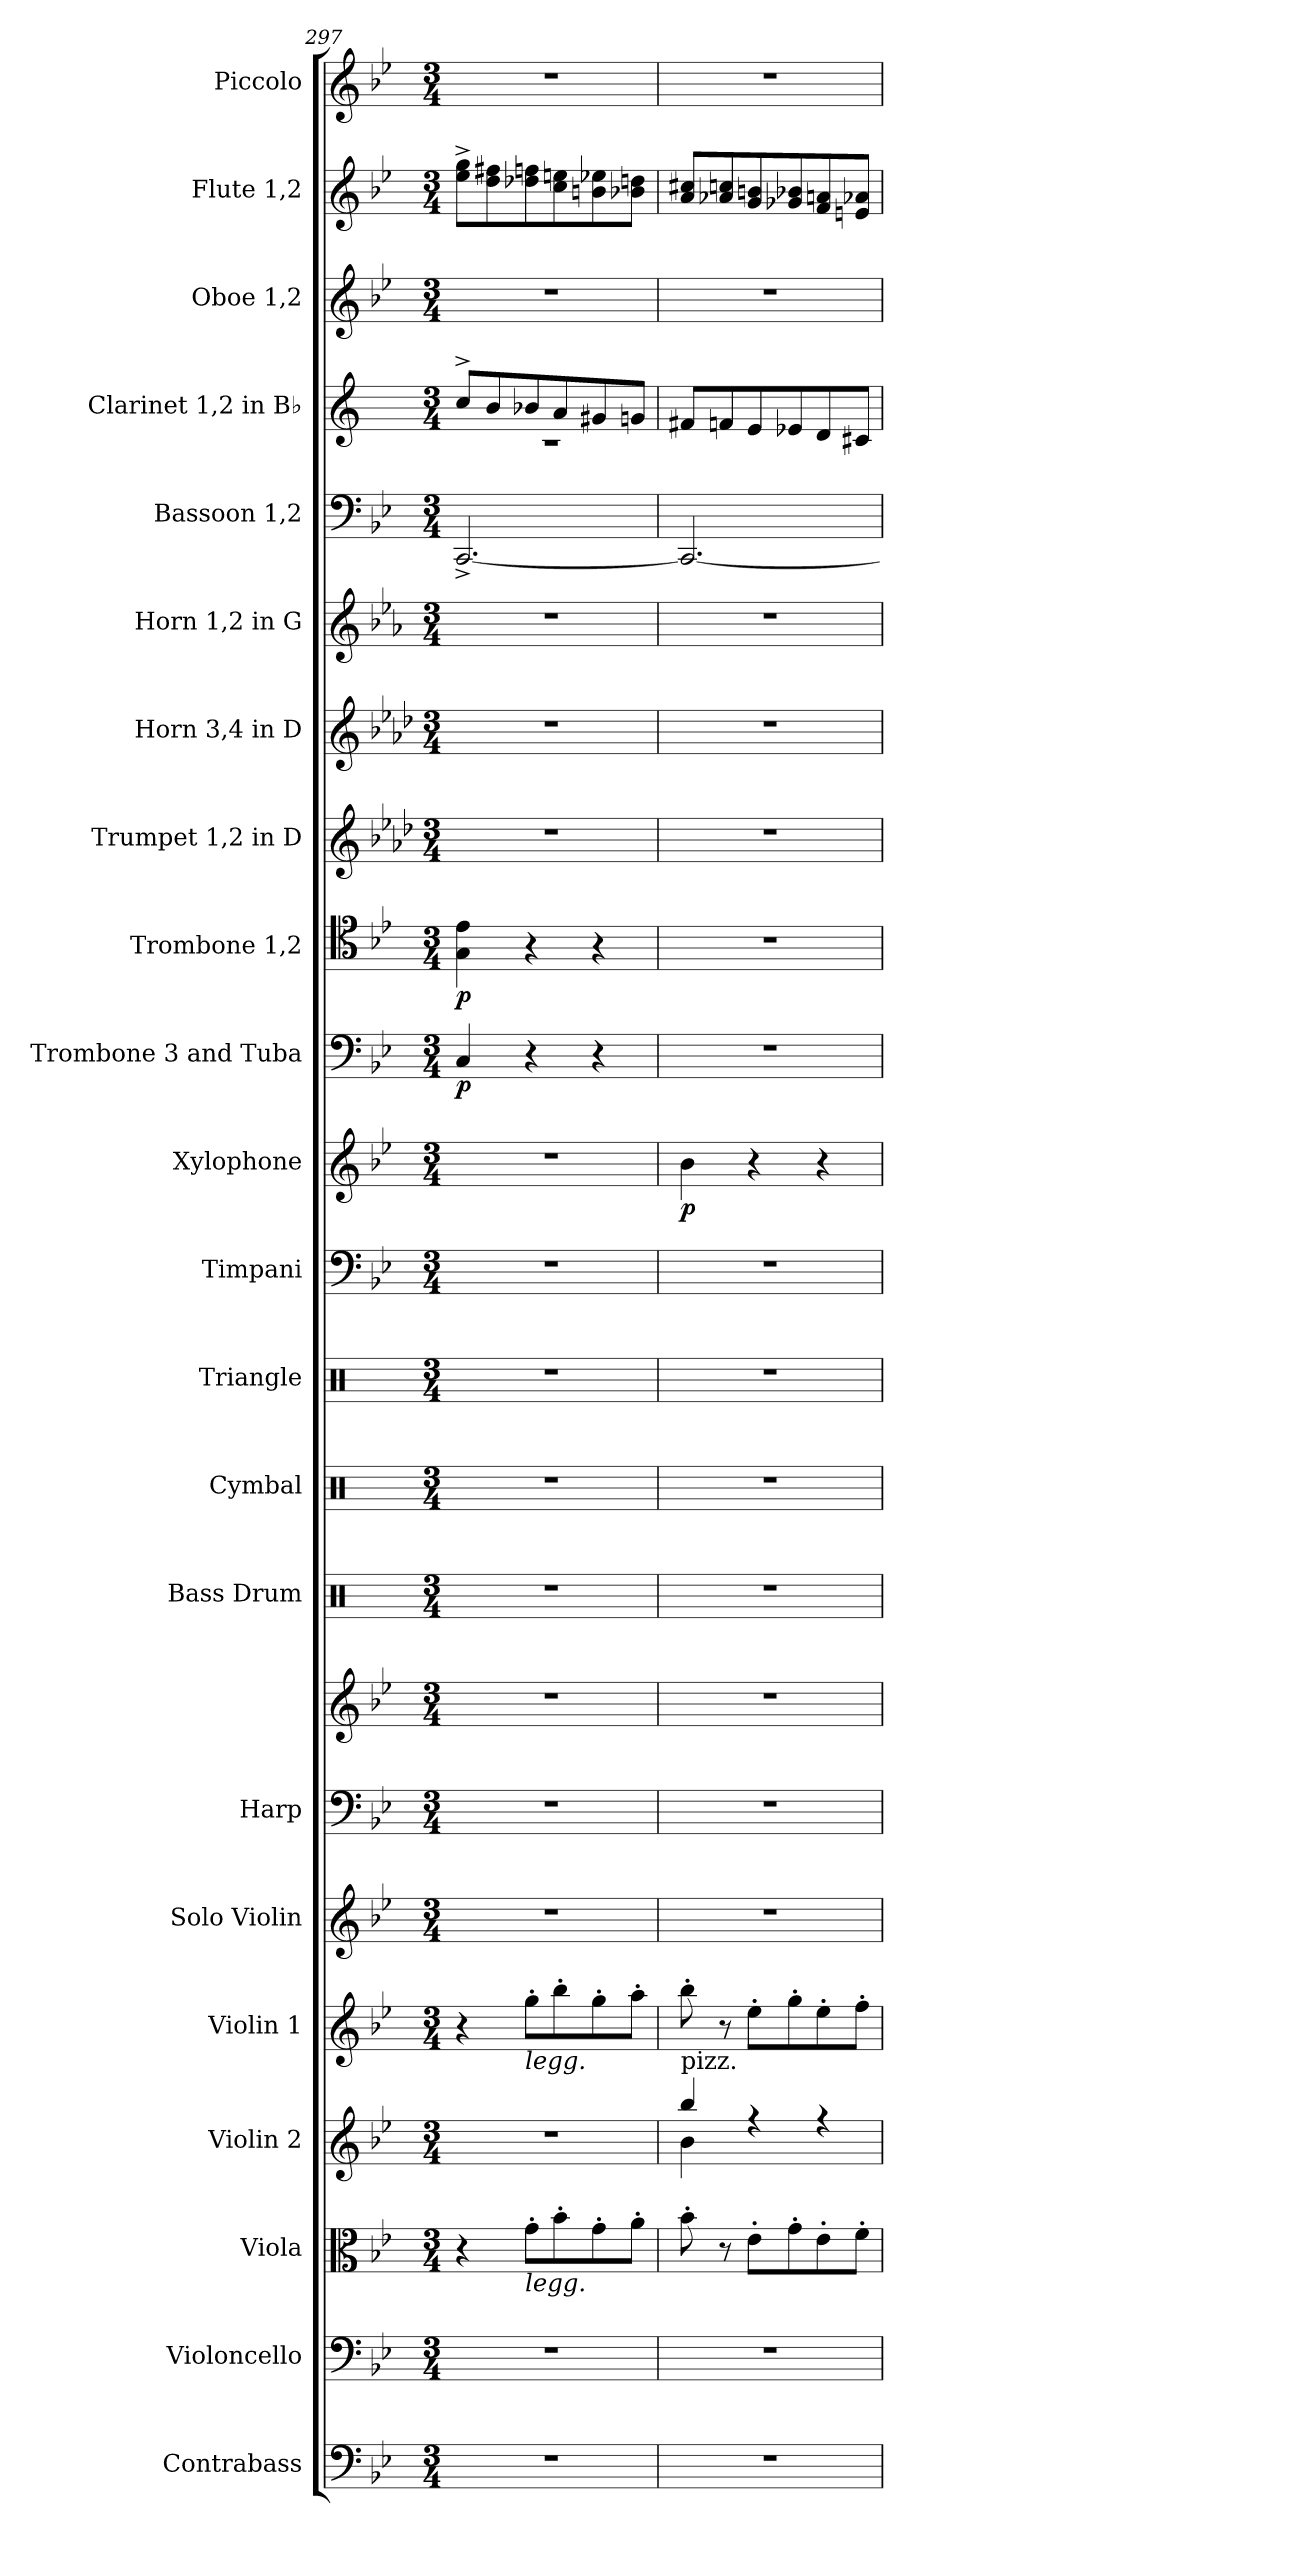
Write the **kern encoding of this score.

**kern	**kern	**kern	**kern	**kern	**kern	**kern	**kern	**kern	**kern	**kern	**kern	**kern	**dynam	**kern	**dynam	**kern	**dynam	**kern	**kern	**kern	**kern	**kern	**kern	**kern	**kern
*part22	*part21	*part20	*part19	*part18	*part17	*part16	*part16	*part15	*part14	*part13	*part12	*part11	*part11	*part10	*part10	*part9	*part9	*part8	*part7	*part6	*part5	*part4	*part3	*part2	*part1
*staff23	*staff22	*staff21	*staff20	*staff19	*staff18	*staff17	*staff16	*staff15	*staff14	*staff13	*staff12	*staff11	*staff11	*staff10	*staff10	*staff9	*staff9	*staff8	*staff7	*staff6	*staff5	*staff4	*staff3	*staff2	*staff1
*I"Contrabass	*I"Violoncello	*I"Viola	*I"Violin 2	*I"Violin 1	*I"Solo Violin	*I"Harp	*	*I"Bass Drum	*I"Cymbal	*I"Triangle	*I"Timpani	*I"Xylophone	*	*I"Trombone 3 and Tuba	*	*I"Trombone 1,2	*	*I"Trumpet 1,2 in D	*I"Horn 3,4 in D	*I"Horn 1,2 in G	*I"Bassoon 1,2	*I"Clarinet 1,2 in B♭	*I"Oboe 1,2	*I"Flute 1,2	*I"Piccolo
*I'Cb.	*I'Vc.	*I'Vla.	*I'Vln. 2	*I'Vln. 1	*I'Solo Vln.	*I'Hrp.	*	*I'B.D	*I'Cym.	*I'Trgl.	*I'Timp.	*I'Xyl.	*	*I'Tbn. 3 and Tba.	*	*I'Tbn. 1,2	*	*I'Tpt. 1,2 in D	*I'Hn. 3,4 in D	*I'Hn. 1,2 in G	*I'Bsn. 1,2	*I'Cl. 1,2 in B♭	*I'Ob. 1,2	*I'Fl. 1,2	*I'Picc.
*clefF4	*clefF4	*clefC3	*clefG2	*clefG2	*clefG2	*clefF4	*clefG2	*clefX	*clefX	*clefX	*clefF4	*clefG2	*	*clefF4	*	*clefC4	*	*clefG2	*clefG2	*clefG2	*clefF4	*clefG2	*clefG2	*clefG2	*clefG2
*ITrd7c12	*	*	*	*	*	*	*	*	*	*	*	*ITrd-7c-12	*	*	*	*	*	*ITrd-1c-2	*ITrd6c10	*ITrd3c5	*	*ITrd1c2	*	*	*ITrd-7c-12
*k[b-e-]	*k[b-e-]	*k[b-e-]	*k[b-e-]	*k[b-e-]	*k[b-e-]	*k[b-e-]	*k[b-e-]	*k[]	*k[]	*k[]	*k[b-e-]	*k[b-e-]	*	*k[b-e-]	*	*k[b-e-]	*	*k[b-e-]	*k[b-e-]	*k[b-e-]	*k[b-e-]	*k[b-e-]	*k[b-e-]	*k[b-e-]	*k[b-e-]
*M3/4	*M3/4	*M3/4	*M3/4	*M3/4	*M3/4	*M3/4	*M3/4	*M3/4	*M3/4	*M3/4	*M3/4	*M3/4	*	*M3/4	*	*M3/4	*	*M3/4	*M3/4	*M3/4	*M3/4	*M3/4	*M3/4	*M3/4	*M3/4
=297	=297	=297	=297	=297	=297	=297	=297	=297	=297	=297	=297	=297	=297	=297	=297	=297	=297	=297	=297	=297	=297	=297	=297	=297	=297
*	*	*	*	*	*	*	*	*	*	*	*	*	*	*	*	*	*	*	*	*	*	*^	*	*	*
!	!	!	!	!	!	!	!	!	!	!	!	!	!	!	!LO:DY:b	!	!LO:DY:b	!	!	!	!	!	!	!	!	!
2.r	2.r	4r	2.r	4r	2.r	2.r	2.r	2.r	2.r	2.r	2.r	2.r	.	4C/	p	4G\ 4e-\	p	2.r	2.r	2.r	[2.CC^/	8b-^/L	2.r	2.r	8ee-\^ 8gg\^L	2.r
.	.	.	.	.	.	.	.	.	.	.	.	.	.	.	.	.	.	.	.	.	.	8a/	.	.	8dd\ 8ff#X\	.
!	!	!	!	!LO:TX:b:i:t=legg.	!	!	!	!	!	!	!	!	!	!	!	!	!	!	!	!	!	!	!	!	!	!
!	!	!LO:TX:b:i:t=legg.	!	!	!	!	!	!	!	!	!	!	!	!	!	!	!	!	!	!	!	!	!	!	!	!
.	.	8g'\L	.	8gg'\L	.	.	.	.	.	.	.	.	.	4r	.	4r	.	.	.	.	.	8a-X/	.	.	8dd-X\ 8ffn\	.
.	.	8b-'\	.	8bb-'\	.	.	.	.	.	.	.	.	.	.	.	.	.	.	.	.	.	8g/	.	.	8cc\ 8een\	.
.	.	8g'\	.	8gg'\	.	.	.	.	.	.	.	.	.	4r	.	4r	.	.	.	.	.	8f#X/	.	.	8bn\ 8ee-X\	.
.	.	8a'\J	.	8aa'\J	.	.	.	.	.	.	.	.	.	.	.	.	.	.	.	.	.	8fn/J	.	.	8b-X\ 8ddn\J	.
*	*	*	*	*	*	*	*	*	*	*	*	*	*	*	*	*	*	*	*	*	*	*v	*v	*	*	*
=298	=298	=298	=298	=298	=298	=298	=298	=298	=298	=298	=298	=298	=298	=298	=298	=298	=298	=298	=298	=298	=298	=298	=298	=298	=298
*	*	*	*^	*	*	*	*	*	*	*	*	*	*	*	*	*	*	*	*	*	*	*	*	*	*
!	!	!	!LO:TX:a:t=pizz.	!	!	!	!	!	!	!	!	!	!	!	!	!	!	!	!	!	!	!	!	!	!	!
!	!	!	!	!	!	!	!	!	!	!	!	!	!	!LO:DY:b	!	!	!	!	!	!	!	!	!	!	!	!
2.r	2.r	8b-'\	4bb-/	4b-\	8bb-'\	2.r	2.r	2.r	2.r	2.r	2.r	2.r	4bb-\	p	2.r	.	2.r	.	2.r	2.r	2.r	2.CC/_	8en/L	2.r	8a/ 8cc#X/L	2.r
.	.	8r	.	.	8r	.	.	.	.	.	.	.	.	.	.	.	.	.	.	.	.	.	8e-X/	.	8a-X/ 8ccn/	.
.	.	8e-'\L	2ryy	4rff	8ee-'\L	.	.	.	.	.	.	.	4r	.	.	.	.	.	.	.	.	.	8d/	.	8g/ 8bn/	.
.	.	8g'\	.	.	8gg'\	.	.	.	.	.	.	.	.	.	.	.	.	.	.	.	.	.	8d-X/	.	8g-X/ 8b-X/	.
.	.	8e-'\	.	4rff	8ee-'\	.	.	.	.	.	.	.	4r	.	.	.	.	.	.	.	.	.	8c/	.	8f/ 8an/	.
.	.	8f'\J	.	.	8ff'\J	.	.	.	.	.	.	.	.	.	.	.	.	.	.	.	.	.	8Bn/J	.	8en/ 8a-X/J	.
*	*	*	*v	*v	*	*	*	*	*	*	*	*	*	*	*	*	*	*	*	*	*	*	*	*	*	*
=	=	=	=	=	=	=	=	=	=	=	=	=	=	=	=	=	=	=	=	=	=	=	=	=	=
*-	*-	*-	*-	*-	*-	*-	*-	*-	*-	*-	*-	*-	*-	*-	*-	*-	*-	*-	*-	*-	*-	*-	*-	*-	*-
